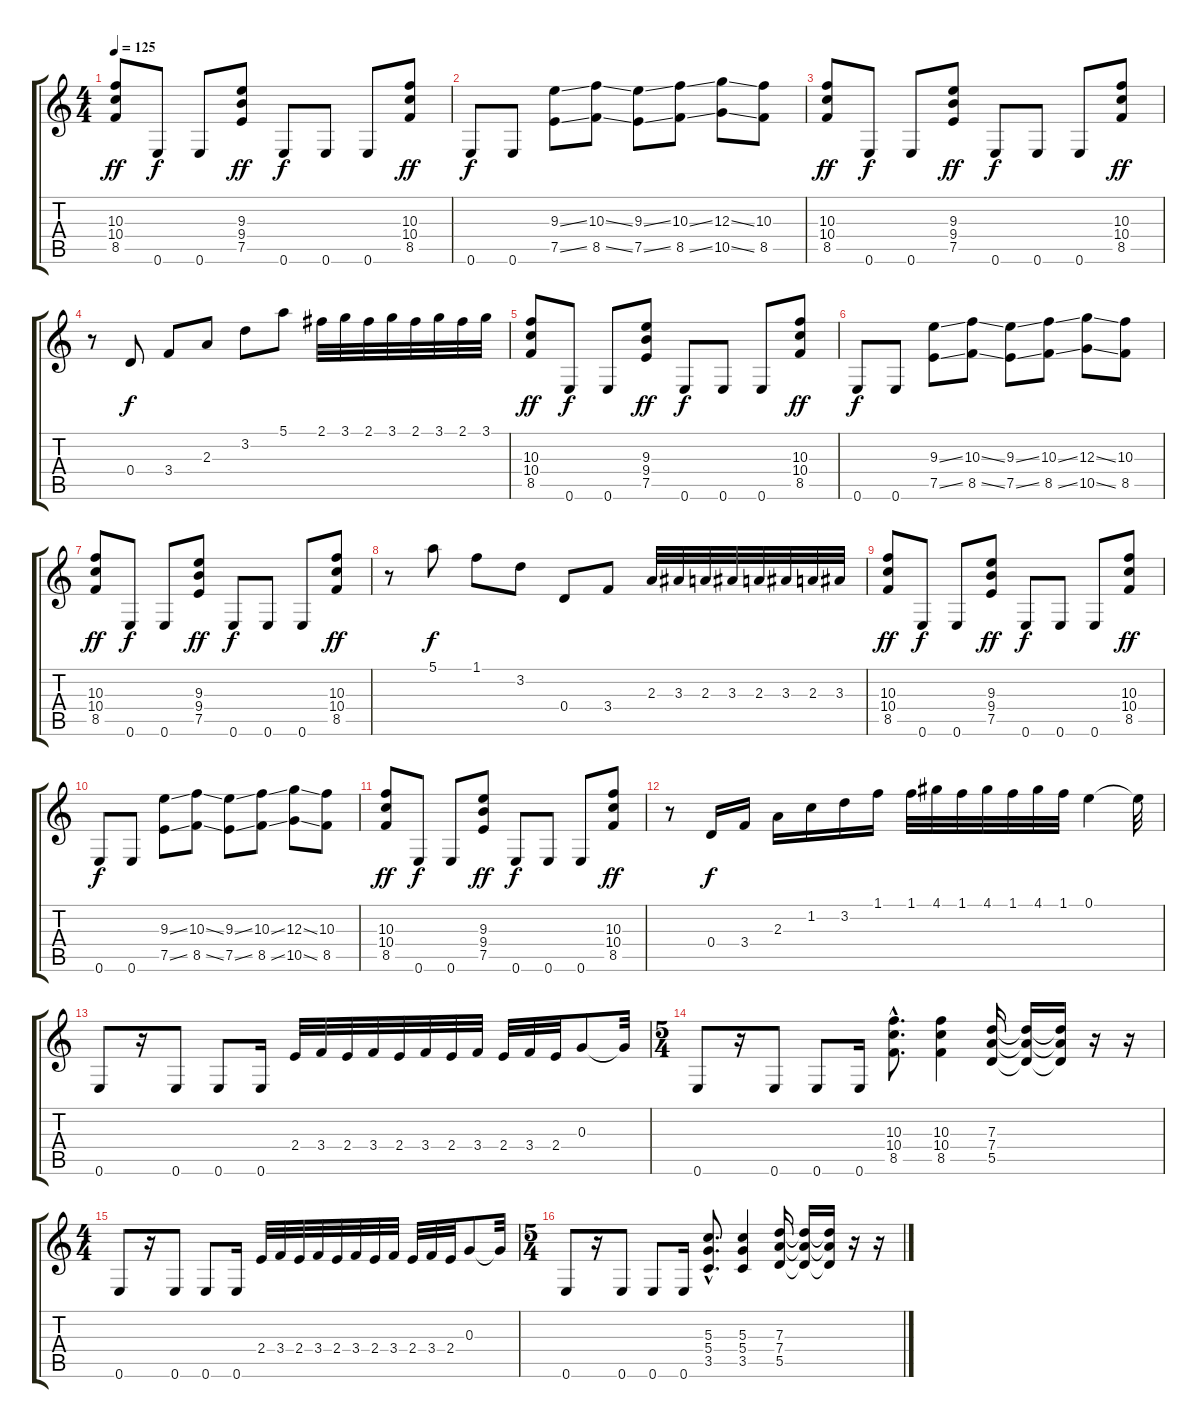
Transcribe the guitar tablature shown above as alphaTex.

\track "" {instrument distortionguitar}
\staff {score tabs}
\tuning (E4 B3 G3 D3 A2 E2) {hide}
\ts (4 4)
\tempo 125
\clef g2
\ks c
(10.3 10.4 8.5).8{dy ff} 0.6.8{dy f} 0.6.8 (9.3 9.4 7.5).8{dy ff} 0.6.8{dy f} 0.6.8 0.6.8 (10.3 10.4 8.5).8{dy ff} |
0.6.8{dy f} 0.6.8 (9.3{ss} 7.5{ss}).8 (10.3{ss} 8.5{ss}).8 (9.3{ss} 7.5{ss}).8 (10.3{ss} 8.5{ss}).8 (12.3{ss} 10.5{ss}).8 (10.3 8.5).8 |
(10.3 10.4 8.5).8{dy ff} 0.6.8{dy f} 0.6.8 (9.3 9.4 7.5).8{dy ff} 0.6.8{dy f} 0.6.8 0.6.8 (10.3 10.4 8.5).8{dy ff} |
r.8 0.4.8{dy f} 3.4.8 2.3.8 3.2.8 5.1.8 2.1.32 3.1.32 2.1.32 3.1.32 2.1.32 3.1.32 2.1.32 3.1.32 |
(10.3 10.4 8.5).8{dy ff} 0.6.8{dy f} 0.6.8 (9.3 9.4 7.5).8{dy ff} 0.6.8{dy f} 0.6.8 0.6.8 (10.3 10.4 8.5).8{dy ff} |
0.6.8{dy f} 0.6.8 (9.3{ss} 7.5{ss}).8 (10.3{ss} 8.5{ss}).8 (9.3{ss} 7.5{ss}).8 (10.3{ss} 8.5{ss}).8 (12.3{ss} 10.5{ss}).8 (10.3 8.5).8 |
(10.3 10.4 8.5).8{dy ff} 0.6.8{dy f} 0.6.8 (9.3 9.4 7.5).8{dy ff} 0.6.8{dy f} 0.6.8 0.6.8 (10.3 10.4 8.5).8{dy ff} |
r.8 5.1.8{dy f} 1.1.8 3.2.8 0.4.8 3.4.8 2.3.32 3.3.32 2.3.32 3.3.32 2.3.32 3.3.32 2.3.32 3.3.32 |
(10.3 10.4 8.5).8{dy ff} 0.6.8{dy f} 0.6.8 (9.3 9.4 7.5).8{dy ff} 0.6.8{dy f} 0.6.8 0.6.8 (10.3 10.4 8.5).8{dy ff} |
0.6.8{dy f} 0.6.8 (9.3{ss} 7.5{ss}).8 (10.3{ss} 8.5{ss}).8 (9.3{ss} 7.5{ss}).8 (10.3{ss} 8.5{ss}).8 (12.3{ss} 10.5{ss}).8 (10.3 8.5).8 |
(10.3 10.4 8.5).8{dy ff} 0.6.8{dy f} 0.6.8 (9.3 9.4 7.5).8{dy ff} 0.6.8{dy f} 0.6.8 0.6.8 (10.3 10.4 8.5).8{dy ff} |
r.8 0.4.16{dy f} 3.4.16 2.3.16 1.2.16 3.2.16 1.1.16 1.1.32 4.1.32 1.1.32 4.1.32 1.1.32 4.1.32 1.1.32 0.1.4 0.1{t}.32 |
0.6.8 r.16 0.6.8 0.6.8 0.6.16 2.4.32 3.4.32 2.4.32 3.4.32 2.4.32 3.4.32 2.4.32 3.4.32 2.4.32 3.4.32 2.4.32 0.3.8 0.3{t}.32 |
\ts (5 4)
0.6.8 r.16 0.6.8 0.6.8 0.6.16 (10.3{hac} 10.4{hac} 8.5{hac}).8{d} (10.3 10.4 8.5).4 (7.3 7.4 5.5).16 (7.3{t} 7.4{t} 5.5{t}).16 (7.3{t} 7.4{t} 5.5{t}).16 r.16 r.16 |
\ts (4 4)
0.6.8 r.16 0.6.8 0.6.8 0.6.16 2.4.32 3.4.32 2.4.32 3.4.32 2.4.32 3.4.32 2.4.32 3.4.32 2.4.32 3.4.32 2.4.32 0.3.8 0.3{t}.32 |
\ts (5 4)
0.6.8 r.16 0.6.8 0.6.8 0.6.16 (5.3{hac} 5.4{hac} 3.5{hac}).8{d} (5.3 5.4 3.5).4 (7.3 7.4 5.5).16 (7.3{t} 7.4{t} 5.5{t}).16 (7.3{t} 7.4{t} 5.5{t}).16 r.16 r.16
